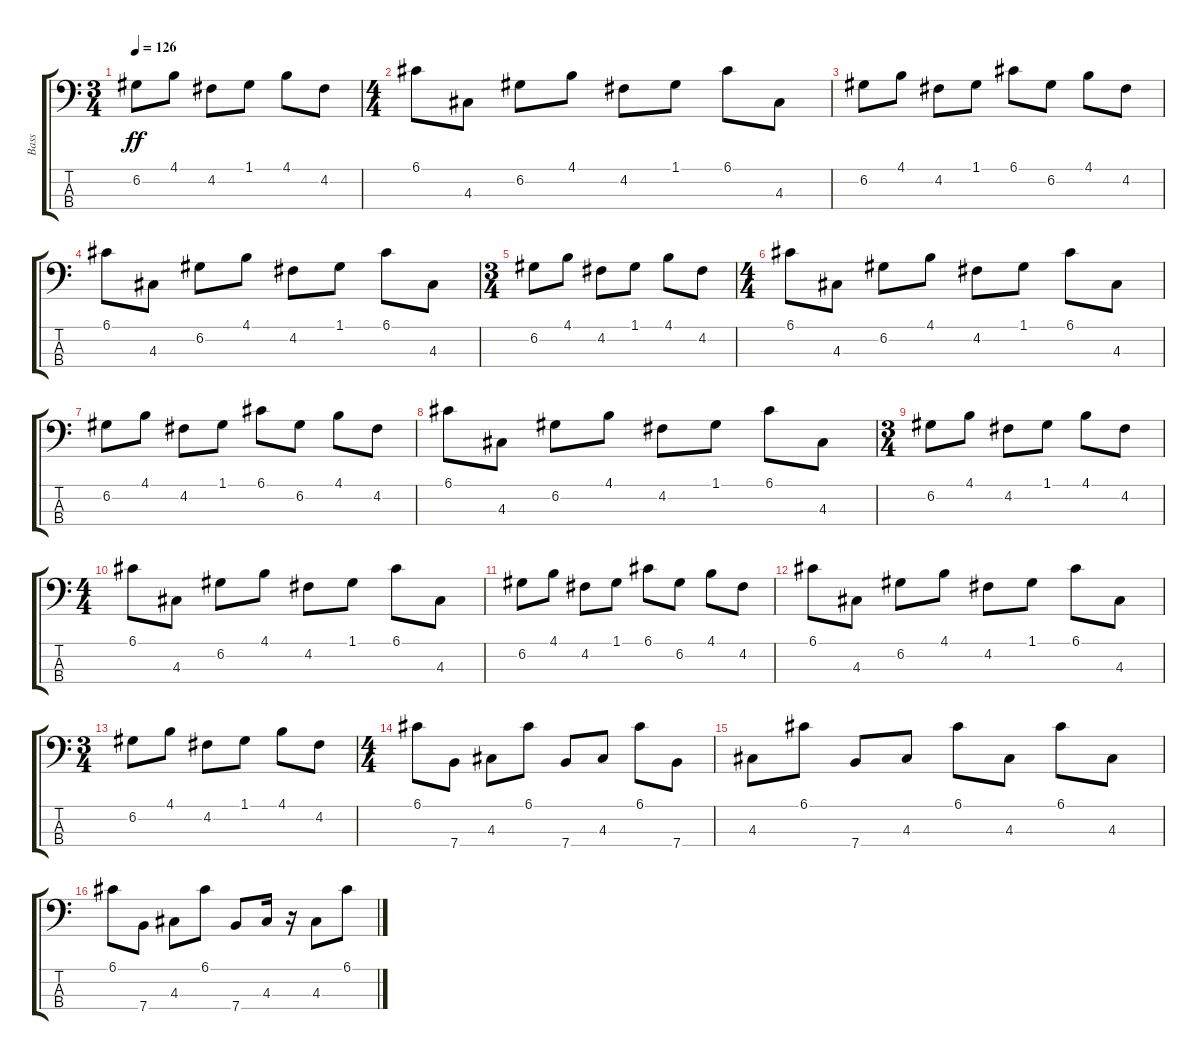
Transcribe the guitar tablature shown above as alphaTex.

\track ("Bass" "Bass") {instrument electricbassfinger}
\staff {score tabs}
\tuning (G2 D2 A1 E1) {hide}
\ts (3 4)
\tempo 126
\clef f4
\ks c
6.2.8{dy ff} 4.1.8 4.2.8 1.1.8 4.1.8 4.2.8 |
\ts (4 4)
6.1.8 4.3.8 6.2.8 4.1.8 4.2.8 1.1.8 6.1.8 4.3.8 |
6.2.8 4.1.8 4.2.8 1.1.8 6.1.8 6.2.8 4.1.8 4.2.8 |
6.1.8 4.3.8 6.2.8 4.1.8 4.2.8 1.1.8 6.1.8 4.3.8 |
\ts (3 4)
6.2.8 4.1.8 4.2.8 1.1.8 4.1.8 4.2.8 |
\ts (4 4)
6.1.8 4.3.8 6.2.8 4.1.8 4.2.8 1.1.8 6.1.8 4.3.8 |
6.2.8 4.1.8 4.2.8 1.1.8 6.1.8 6.2.8 4.1.8 4.2.8 |
6.1.8 4.3.8 6.2.8 4.1.8 4.2.8 1.1.8 6.1.8 4.3.8 |
\ts (3 4)
6.2.8 4.1.8 4.2.8 1.1.8 4.1.8 4.2.8 |
\ts (4 4)
6.1.8 4.3.8 6.2.8 4.1.8 4.2.8 1.1.8 6.1.8 4.3.8 |
6.2.8 4.1.8 4.2.8 1.1.8 6.1.8 6.2.8 4.1.8 4.2.8 |
6.1.8 4.3.8 6.2.8 4.1.8 4.2.8 1.1.8 6.1.8 4.3.8 |
\ts (3 4)
6.2.8 4.1.8 4.2.8 1.1.8 4.1.8 4.2.8 |
\ts (4 4)
6.1.8 7.4.8 4.3.8 6.1.8 7.4.8 4.3.8 6.1.8 7.4.8 |
4.3.8 6.1.8 7.4.8 4.3.8 6.1.8 4.3.8 6.1.8 4.3.8 |
6.1.8 7.4.8 4.3.8 6.1.8 7.4.8 4.3.16 r.16 4.3.8 6.1.8
